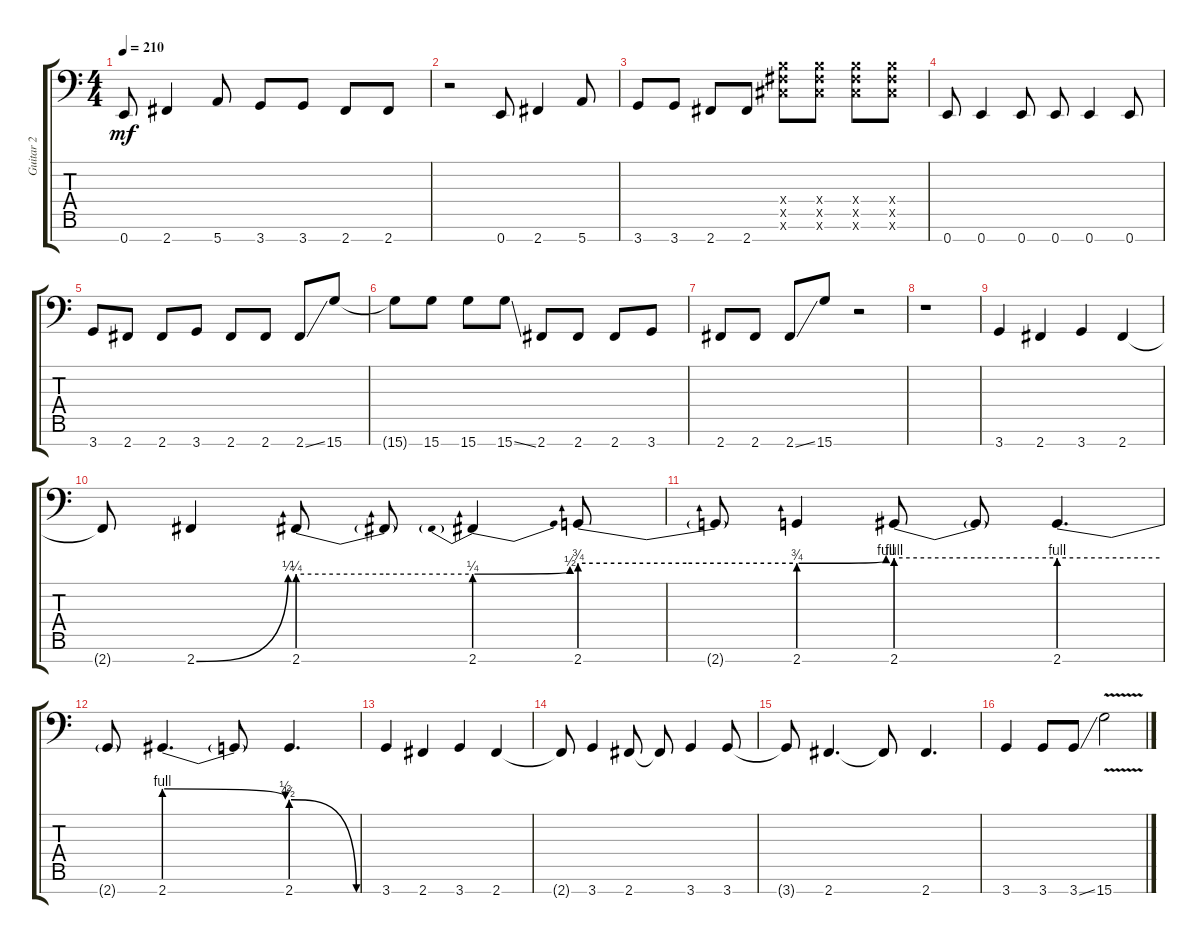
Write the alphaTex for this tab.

\track ("Guitar 2" "Guitar 2") {instrument overdrivenguitar}
\staff {score tabs}
\tuning (Db4 Ab3 Eb3 B2 Gb2 Db2 E1) {hide}
\ts (4 4)
\tempo 210
\clef f4
\ks c
0.7.8{dy mf} 2.7.4 5.7.8 3.7.8 3.7.8 2.7.8 2.7.8 |
r.2 0.7.8 2.7.4 5.7.8 |
3.7.8 3.7.8 2.7.8 2.7.8 (0.4{x} 0.5{x} 0.6{x}).8 (0.4{x} 0.5{x} 0.6{x}).8 (0.4{x} 0.5{x} 0.6{x}).8 (0.4{x} 0.5{x} 0.6{x}).8 |
0.7.8 0.7.4 0.7.8 0.7.8 0.7.4 0.7.8 |
3.7.8 2.7.8 2.7.8 3.7.8 2.7.8 2.7.8 2.7{ss}.8 15.7.8 |
15.7{t}.8 15.7.8 15.7.8 15.7{ss}.8 2.7.8 2.7.8 2.7.8 3.7.8 |
2.7.8 2.7.8 2.7{ss}.8 15.7.8 r.2 |
r.1 |
3.7.4 2.7.4 3.7.4 2.7.4 |
2.7{t}.8 2.7{be (custom 0 0 0 0 60 1 60 1)}.4 2.7{be (custom 0 1 0 1 30 1 30 1 60 1)}.8 2.7{t}.8 2.7{be (prebendbend 0 1 60 2)}.4 2.7{be (custom 0 3 0 3 30 3 30 3 60 3)}.8 |
2.7{t}.8 2.7{be (custom 0 3 0 3 60 4 60 4)}.4 2.7{be (custom 0 4 0 4 30 4 30 4 60 4)}.8 2.7{t}.8 2.7{be (custom 0 4 0 4 30 4 30 4 60 4)}.4{d} |
2.7{t}.8 2.7{be (custom 0 4 0 4 60 2 60 2)}.4{d} 2.7{t}.8 2.7{be (custom 0 2 0 2 60 0 60 0)}.4{d} |
3.7.4 2.7.4 3.7.4 2.7.4 |
2.7{t}.8 3.7.4 2.7.8 2.7{t}.8 3.7.4 3.7.8 |
3.7{t}.8 2.7.4{d} 2.7{t}.8 2.7.4{d} |
3.7.4 3.7.8 3.7{ss}.8 15.7{v ss}.2
